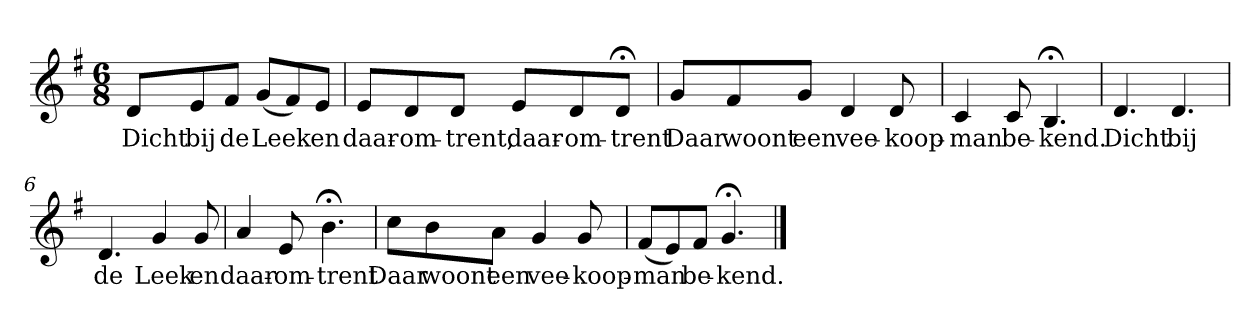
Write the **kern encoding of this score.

**kern	**text
*part1	*part1
*staff1	*staff1
*k[f#]	*
*G:	*
*M6/8	*
*MM120	*
=1	=1
8dL	Dicht
8e	bij
8f#J	de
(8gL	Leek
8f#)	.
8eJ	en
=2	=2
8eL	daar-
8d	-om-
8dJ	-trent,
8eL	daar-
8d	-om-
8d;<J	-trent
=3	=3
8gL	Daar
8f#	woont
8gJ	een
4d	vee-
8d	-koop-
=4	=4
4c	-man
8c	be-
4.B;<	-kend.
=5	=5
4.d	Dicht
4.d	bij
=6	=6
4.d	de
4g	Leek
8g	en
=7	=7
4a	daar-
8e	-om-
4.b;<	-trent
=8	=8
8ccL	Daar
8b	woont
8aJ	een
4g	vee-
8g	-koop-
=9	=9
(8f#L	-man
8e)	.
8f#J	be-
4.g;<	-kend.
==	==
*-	*-
